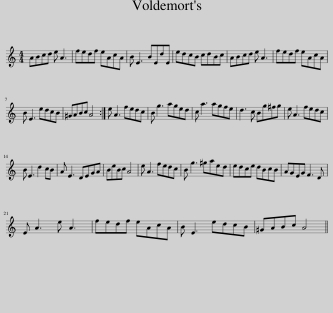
X:1
L:1/8
M:4/4
I:linebreak $
K:C
V:1 treble
V:1
 ABcd e A3 | fedf eAcA | B E3 BEdE | edcB cdBc | ABcd e A3 | %5
 fedf eAcA |$ B E3 edcB | ^GABc A4 :| e A3 fedc | B g3 aged | %10
 c a3 agfe | d3 c Bg^fg | e A3 fedc |$ B E3 d2 cB | A E3 DEGA | %15
 BeBc A4 | e A3 fedc | B g3 ^gaed | edce dBcB | AGEG F3 D |$ %20
 E A3 e A3 | fedf eAcA | B E3 edcB | ^GABc A4 || %24
